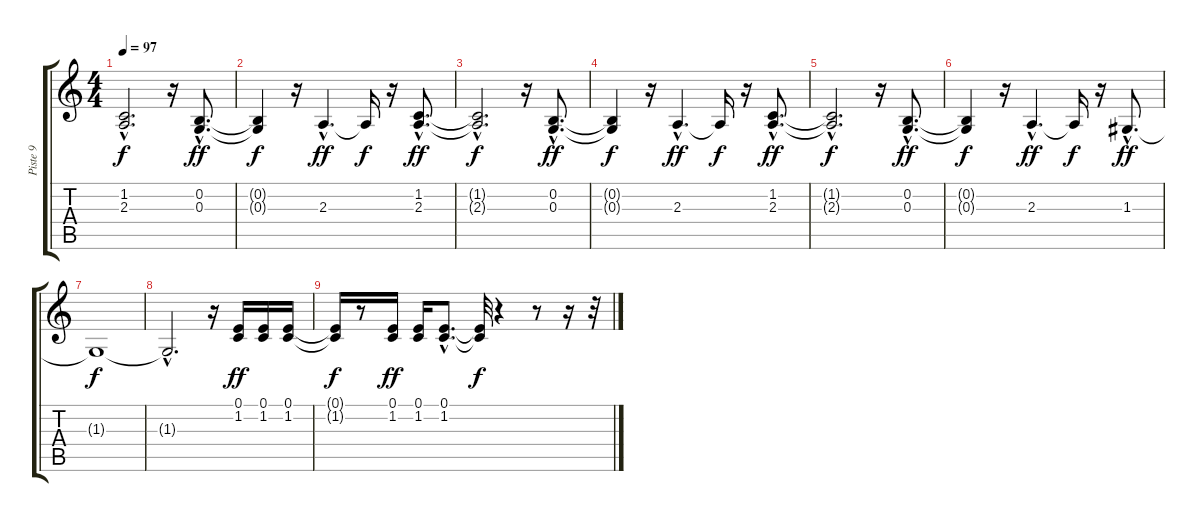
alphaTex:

\track ("Piste 9" "Piste 9") {instrument synthstrings1}
\staff {score tabs}
\tuning (E4 B3 G3 D3 A2 E2) {hide}
\ts (4 4)
\tempo 97
\clef g2
\ks c
(1.2{hac t} 2.3{hac t}).2{d dy f} r.16 (0.2{hac} 0.3{hac}).8{d dy ff} |
(0.2{t} 0.3{t}).4{dy f} r.16 2.3{hac}.4{d dy ff} 2.3{t}.16{dy f} r.16 (1.2{hac} 2.3{hac}).8{d dy ff} |
(1.2{hac t} 2.3{hac t}).2{d dy f} r.16 (0.2{hac} 0.3{hac}).8{d dy ff} |
(0.2{t} 0.3{t}).4{dy f} r.16 2.3{hac}.4{d dy ff} 2.3{t}.16{dy f} r.16 (1.2{hac} 2.3{hac}).8{d dy ff} |
(1.2{hac t} 2.3{hac t}).2{d dy f} r.16 (0.2{hac} 0.3{hac}).8{d dy ff} |
(0.2{t} 0.3{t}).4{dy f} r.16 2.3{hac}.4{d dy ff} 2.3{t}.16{dy f} r.16 1.3{hac}.8{d dy ff} |
1.3{t}.1{dy f} |
1.3{hac t}.2{d} r.16 (0.1 1.2).16{dy ff} (0.1 1.2).16 (0.1 1.2).16 |
(0.1{t} 1.2{t}).16{dy f} r.8 (0.1 1.2).16{dy ff} (0.1 1.2).16 (0.1{hac} 1.2{hac}).8{d} (0.1{t} 1.2{t}).32{dy f} r.4 r.8 r.16 r.32
